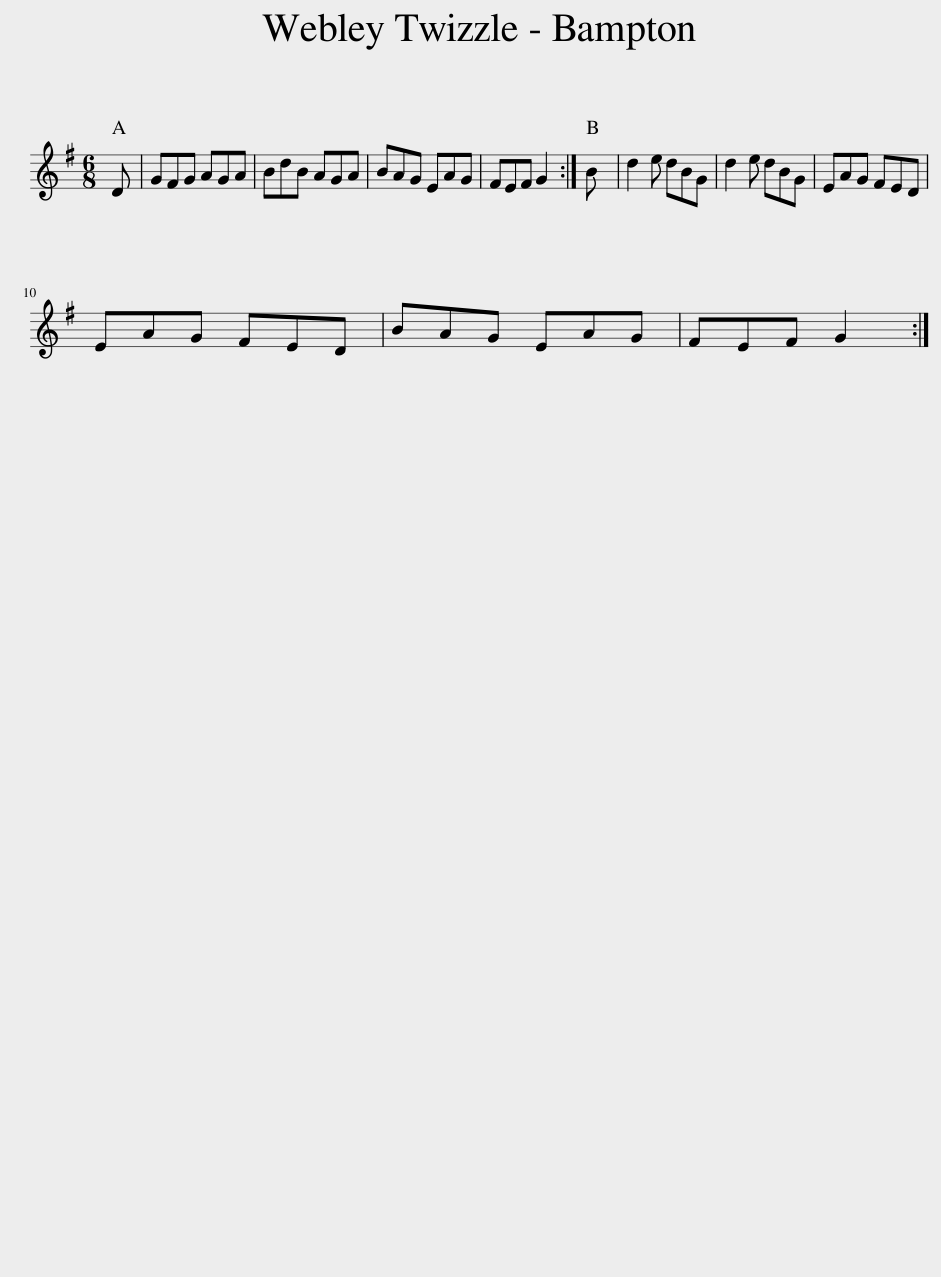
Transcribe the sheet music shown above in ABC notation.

X:1
L:1/8
M:6/8
I:linebreak $
K:G
V:1 treble
V:1
 D | GFG AGA | BdB AGA | BAG EAG | FEF G2 :| %5
 B | d2 e dBG | d2 e dBG | EAG FED |$ EAG FED | %10
 BAG EAG | FEF G2 :| %12
